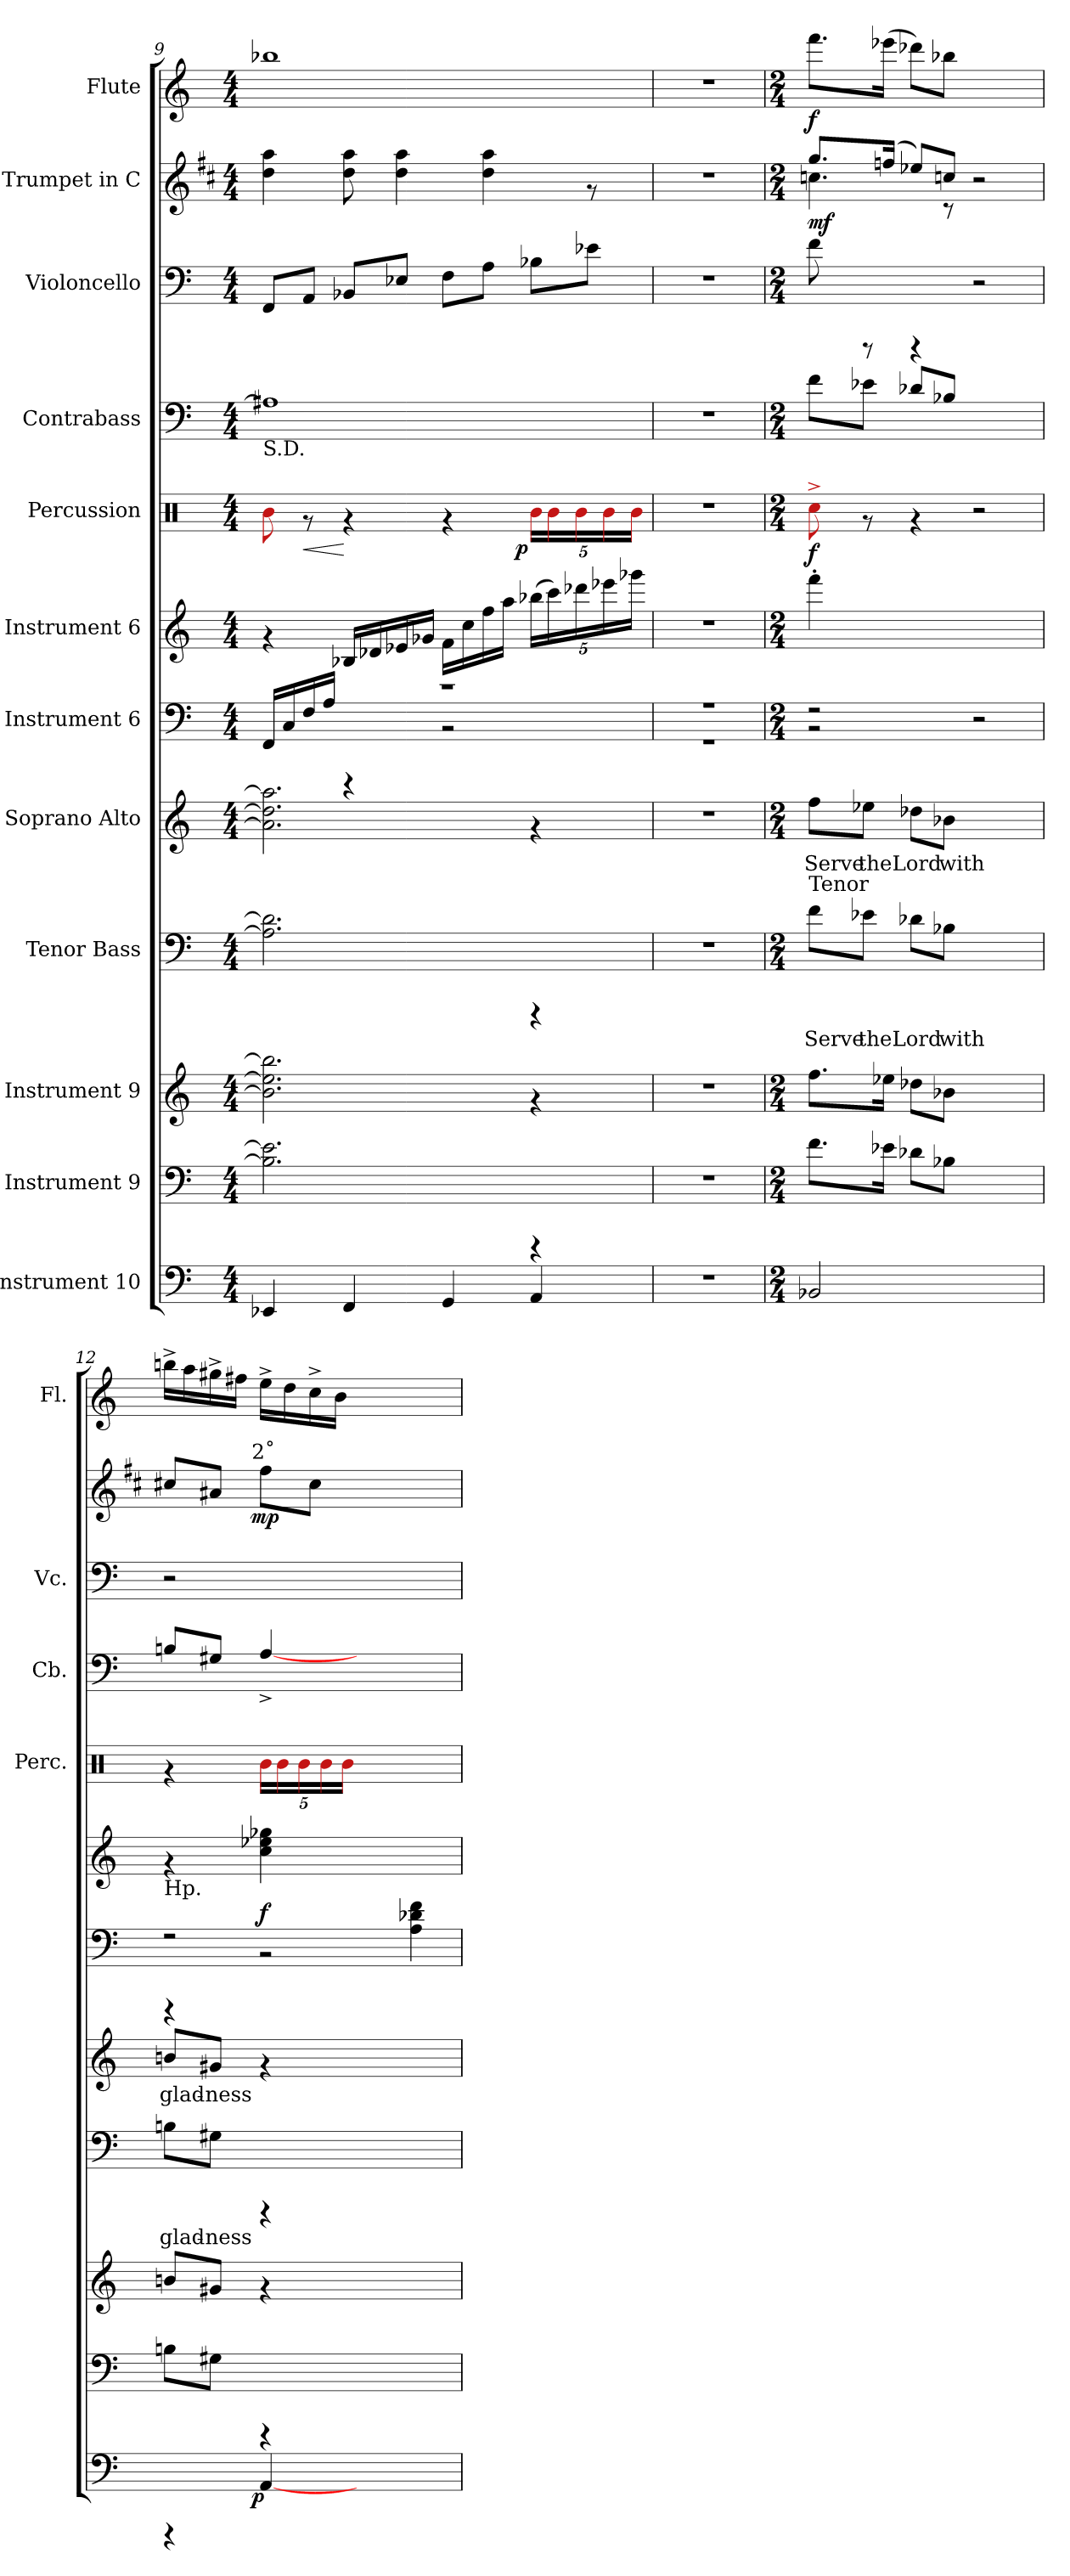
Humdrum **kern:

**kern	**dynam	**kern	**kern	**kern	**text	**kern	**text	**kern	**dynam	**kern	**dynam	**kern	**dynam	**kern	**kern	**dynam	**kern	**dynam	**kern
*part12	*part12	*part11	*part10	*part9	*part9	*part8	*part8	*part7	*part7	*part6	*part6	*part5	*part5	*part4	*part3	*part3	*part2	*part2	*part1
*staff12	*staff12	*staff11	*staff10	*staff9	*staff9	*staff8	*staff8	*staff7	*staff7	*staff6	*staff6	*staff5	*staff5	*staff4	*staff3	*staff3	*staff2	*staff2	*staff1
*I"Instrument 10	*	*I"Instrument 9	*I"Instrument 9	*I"Tenor  Bass	*	*I"Soprano  Alto	*	*I"Instrument 6	*	*I"Instrument 6	*	*I"Percussion	*	*I"Contrabass	*I"Violoncello	*	*I"Trumpet in C	*	*I"Flute
*	*	*	*	*	*	*	*	*	*	*	*	*I'Perc.	*	*I'Cb.	*I'Vc.	*	*	*	*I'Fl.
*clefF4	*	*clefF4	*clefG2	*clefF4	*	*clefG2	*	*clefF4	*	*clefG2	*	*clefX	*	*clefF4	*clefF4	*	*clefG2	*	*clefG2
*	*	*	*	*	*	*	*	*	*	*	*	*	*	*ITrd7c12	*	*	*ITrd1c2	*	*
*k[]	*	*k[]	*k[]	*k[]	*	*k[]	*	*k[]	*	*k[]	*	*	*	*k[]	*k[]	*	*k[]	*	*k[]
*C:	*	*C:	*C:	*C:	*	*C:	*	*C:	*	*C:	*	*	*	*C:	*C:	*	*C:	*	*C:
*M4/4	*	*M4/4	*M4/4	*M4/4	*	*M4/4	*	*M4/4	*	*M4/4	*	*M4/4	*	*M4/4	*M4/4	*	*M4/4	*	*M4/4
=9	=9	=9	=9	=9	=9	=9	=9	=9	=9	=9	=9	=9	=9	=9	=9	=9	=9	=9	=9
!	!	!	!	!	!	!	!	!	!	!	!	!	!	!LO:TX:b:t=S.D.	!	!	!	!	!
!	!	!	!	!	!LO:LY:a:cj	!	!LO:LY:b:cj	!	!	!	!	!	!	!	!	!	!	!	!
*	*	*	*	*	*	*	*	*^	*	*	*	*^	*	*	*	*	*	*	*
4EE-X/	.	2.B-\] 2.e-\]	2.ee-\] 2.b-\] 2.bb-\]	2.d#\] 2.A#\]	.	2.aa#\] 2.dd#\] 2.a#\]	.	1r	16FF/L	.	4rf	.	8b\	2ryy	.	1AA#X]	8FF/L	.	4gg\ 4cc\	.	1bb-X
.	.	.	.	.	.	.	.	.	16C/	.	.	.	.	.	.	.	.	.	.	.	.
!	!	!	!	!	!	!	!	!	!	!	!	!	!	!	!LO:HP:b	!	!	!	!	!	!
.	.	.	.	.	.	.	.	.	16F/	.	.	.	8rf	.	<	.	8AA/J	.	.	.	.
.	.	.	.	.	.	.	.	.	16A/J	.	.	.	.	.	.	.	.	.	.	.	.
4FF/	.	.	.	.	.	.	.	.	4rCCC	.	16B-X/L	.	4rf	.	[	.	8BB-X/L	.	8gg\ 8cc\	.	.
.	.	.	.	.	.	.	.	.	.	.	16d-X/	.	.	.	.	.	.	.	.	.	.
.	.	.	.	.	.	.	.	.	.	.	16e-X/	.	.	.	.	.	8E-X/J	.	4gg\ 4cc\	.	.
.	.	.	.	.	.	.	.	.	.	.	16g-X/J	.	.	.	.	.	.	.	.	.	.
4GG/	.	.	.	.	.	.	.	.	2r	.	16f\L	.	4rf	8..ryy	.	.	8F\L	.	.	.	.
.	.	.	.	.	.	.	.	.	.	.	16cc\	.	.	.	.	.	.	.	.	.	.
.	.	.	.	.	.	.	.	.	.	.	16ff\	.	.	.	.	.	8A\J	.	4gg\ 4cc\	.	.
.	.	.	.	.	.	.	.	.	.	.	16aa\J	.	.	.	.	.	.	.	.	.	.
!	!	!	!	!	!	!	!	!	!	!	!	!	!	!	!LO:DY:b	!	!	!	!	!	!
.	.	.	.	.	.	.	.	.	.	.	.	.	.	4ryy	p	.	.	.	.	.	.
*	*	*	*	*	*	*	*	*	*	*	*Xbrackettup	*	*Xbrackettup	*	*	*	*	*	*	*	*
4AA/	.	4rCCC	4rf	4rCCC	.	4rf	.	.	.	.	(<20bb-X\L	.	20b\L	.	.	.	8B-X\L	.	.	.	.
.	.	.	.	.	.	.	.	.	.	.	20ccc\)	.	20b\	.	.	.	.	.	.	.	.
.	.	.	.	.	.	.	.	.	.	.	20ddd-X\	.	20b\	.	.	.	.	.	.	.	.
.	.	.	.	.	.	.	.	.	.	.	.	.	.	.	.	.	8e-X\J	.	8rf	.	.
.	.	.	.	.	.	.	.	.	.	.	20eee-X\	.	20b\	.	.	.	.	.	.	.	.
.	.	.	.	.	.	.	.	.	.	.	20ggg-X\J	.	20b\J	.	.	.	.	.	.	.	.
.	.	.	.	.	.	.	.	.	.	.	.	.	.	32ryy	.	.	.	.	.	.	.
*	*	*	*	*	*	*	*	*	*	*	*	*	*v	*v	*	*	*	*	*	*	*
=10	=10	=10	=10	=10	=10	=10	=10	=10	=10	=10	=10	=10	=10	=10	=10	=10	=10	=10	=10	=10
1r	.	1r	1r	1r	.	1r	.	1r	1r	.	1r	.	1r	.	1r	1r	.	1r	.	1r
!!LO:PB:g=z
=11	=11	=11	=11	=11	=11	=11	=11	=11	=11	=11	=11	=11	=11	=11	=11	=11	=11	=11	=11	=11
*M2/4	*	*M2/4	*M2/4	*M2/4	*	*M2/4	*	*M2/4	*	*	*M2/4	*	*M2/4	*	*M2/4	*M2/4	*	*M2/4	*	*M2/4
!	!	!	!	!LO:TX:a:t=Tenor	!	!	!	!	!	!	!	!	!	!	!	!	!	!	!	!
!	!	!	!	!	!LO:LY:a:cj	!	!LO:LY:b:cj	!	!	!	!	!LO:DY:a	!	!	!	!	!LO:DY:a	!	!LO:DY:a	!
*	*	*	*	*	*	*	*	*	*	*	*	*	*	*	*	*	*	*^	*	*
2BB-X/	.	8.f\L	8.ff\L	8f\L	Serve	8ff\L	Serve	2r	2r	.	4fff'>\	f	8cc^>\	.	8F\L	8f\	mf	8.ff/L	4.b-X\	f	8.fff\L
!	!	!	!	!	!LO:LY:a:cj	!	!LO:LY:b:cj	!	!	!	!	!	!	!	!	!	!	!	!	!	!
.	.	.	.	8e-X\J	the	8ee-X\J	the	.	.	.	.	.	8rf	.	8E-X\J	8rCCC	.	.	.	.	.
.	.	16e-X\J	16ee-X\J	.	.	.	.	.	.	.	.	.	.	.	.	.	.	(>16ee-X/J	.	.	(>16eee-X\J
!	!	!	!	!	!LO:LY:a:cj	!	!LO:LY:b:cj	!	!	!	!	!	!	!	!	!	!	!	!	!	!
.	.	8d-X\L	8dd-X\L	8d-X\L	Lord	8dd-X\L	Lord	.	.	.	2.ryy	.	4rf	.	8D-X/L	4rCCC	.	8dd-X/L)	.	.	8ddd-X\L)
!	!	!	!	!	!LO:LY:a:cj	!	!LO:LY:b:cj	!	!	!	!	!	!	!	!	!	!	!	!	!	!
.	.	8B-X\J	8b-X\J	8B-X\J	with	8b-X\J	with	.	.	.	.	.	.	.	8BB-X/J	.	.	8b-X/J	8rc	.	8bb-X\J
2ryy	.	2ryy	2ryy	2ryy	.	2ryy	.	2r	2ryy	.	.	.	2r	.	2ryy	2r	.	2ryy	2r	.	2ryy
=12	=12	=12	=12	=12	=12	=12	=12	=12	=12	=12	=12	=12	=12	=12	=12	=12	=12	=12	=12	=12	=12
!	!	!	!	!	!	!	!	!	!	!	!LO:TX:b:t=Hp.	!	!	!	!	!	!	!	!	!	!
!	!	!	!	!	!LO:LY:a:cj	!	!LO:LY:b:cj	!	!	!	!	!	!	!	!	!	!	!	!	!	!
*^	*	*	*	*	*	*	*	*	*	*	*	*	*	*	*	*	*	*	*	*	*
4rCCC	8...ryy	.	8Bn\L	8bn/L	8Bn\L	glad-	8bn/L	glad-	2r	4rCCC	.	4rf	.	4rf	.	8BBn/L	2r	.	8bn/L	8...ryy	.	16bbn^>\L
.	.	.	.	.	.	.	.	.	.	.	.	.	.	.	.	.	.	.	.	.	.	16aa\
!	!	!	!	!	!	!LO:LY:a:cj	!	!LO:LY:b:cj	!	!	!	!	!	!	!	!	!	!	!	!	!	!
.	.	.	8G#X\J	8g#X/J	8G#X\J	-ness	8g#X/J	-ness	.	.	.	.	.	.	.	8GG#X/J	.	.	8g#X/J	.	.	16gg#X^>\
.	.	.	.	.	.	.	.	.	.	.	.	.	.	.	.	.	.	.	.	.	.	16ff#X\J
!	!	!	!	!	!	!	!	!	!	!	!	!	!	!	!	!	!	!	!	!LO:TX:a:t=2˚	!	!
!	!	!LO:DY:b	!	!	!	!	!	!	!	!	!	!	!	!	!	!	!	!	!	!	!LO:DY:b	!
.	2ryy	p	.	.	.	.	.	.	.	.	.	.	.	.	.	.	.	.	.	2ryy	mp	.
!	!	!	!	!	!	!	!	!	!	!	!LO:DY:a	!	!	!	!	!	!	!	!	!	!	!
[<4AA/	.	.	4rCCC	4rf	4rCCC	.	4rf	.	.	2r	f	4gg-X\ 4ee-X\ 4cc\	.	20b\L	.	[<4AA^</	.	.	8ee\L	.	.	16ee^>\L
.	.	.	.	.	.	.	.	.	.	.	.	.	.	20b\	.	.	.	.	.	.	.	.
.	.	.	.	.	.	.	.	.	.	.	.	.	.	.	.	.	.	.	.	.	.	16dd\
.	.	.	.	.	.	.	.	.	.	.	.	.	.	20b\	.	.	.	.	.	.	.	.
.	.	.	.	.	.	.	.	.	.	.	.	.	.	.	.	.	.	.	8b\J	.	.	16cc^>\
.	.	.	.	.	.	.	.	.	.	.	.	.	.	20b\	.	.	.	.	.	.	.	.
.	.	.	.	.	.	.	.	.	.	.	.	.	.	.	.	.	.	.	.	.	.	16b\J
.	.	.	.	.	.	.	.	.	.	.	.	.	.	20b\J	.	.	.	.	.	.	.	.
2ryy	.	.	2ryy	2ryy	2ryy	.	2ryy	.	2ryy	.	.	2ryy	.	2ryy	.	2ryy	2ryy	.	2ryy	.	.	2ryy
.	4ryy	.	.	.	.	.	.	.	.	.	.	.	.	.	.	.	.	.	.	4ryy	.	.
.	.	.	.	.	.	.	.	.	.	4f\ 4d-X\ 4A\	.	.	.	.	.	.	.	.	.	.	.	.
.	64ryy	.	.	.	.	.	.	.	.	.	.	.	.	.	.	.	.	.	.	64ryy	.	.
*v	*v	*	*	*	*	*	*	*	*v	*v	*	*	*	*	*	*	*	*	*v	*v	*	*
=	=	=	=	=	=	=	=	=	=	=	=	=	=	=	=	=	=	=	=
*-	*-	*-	*-	*-	*-	*-	*-	*-	*-	*-	*-	*-	*-	*-	*-	*-	*-	*-	*-
